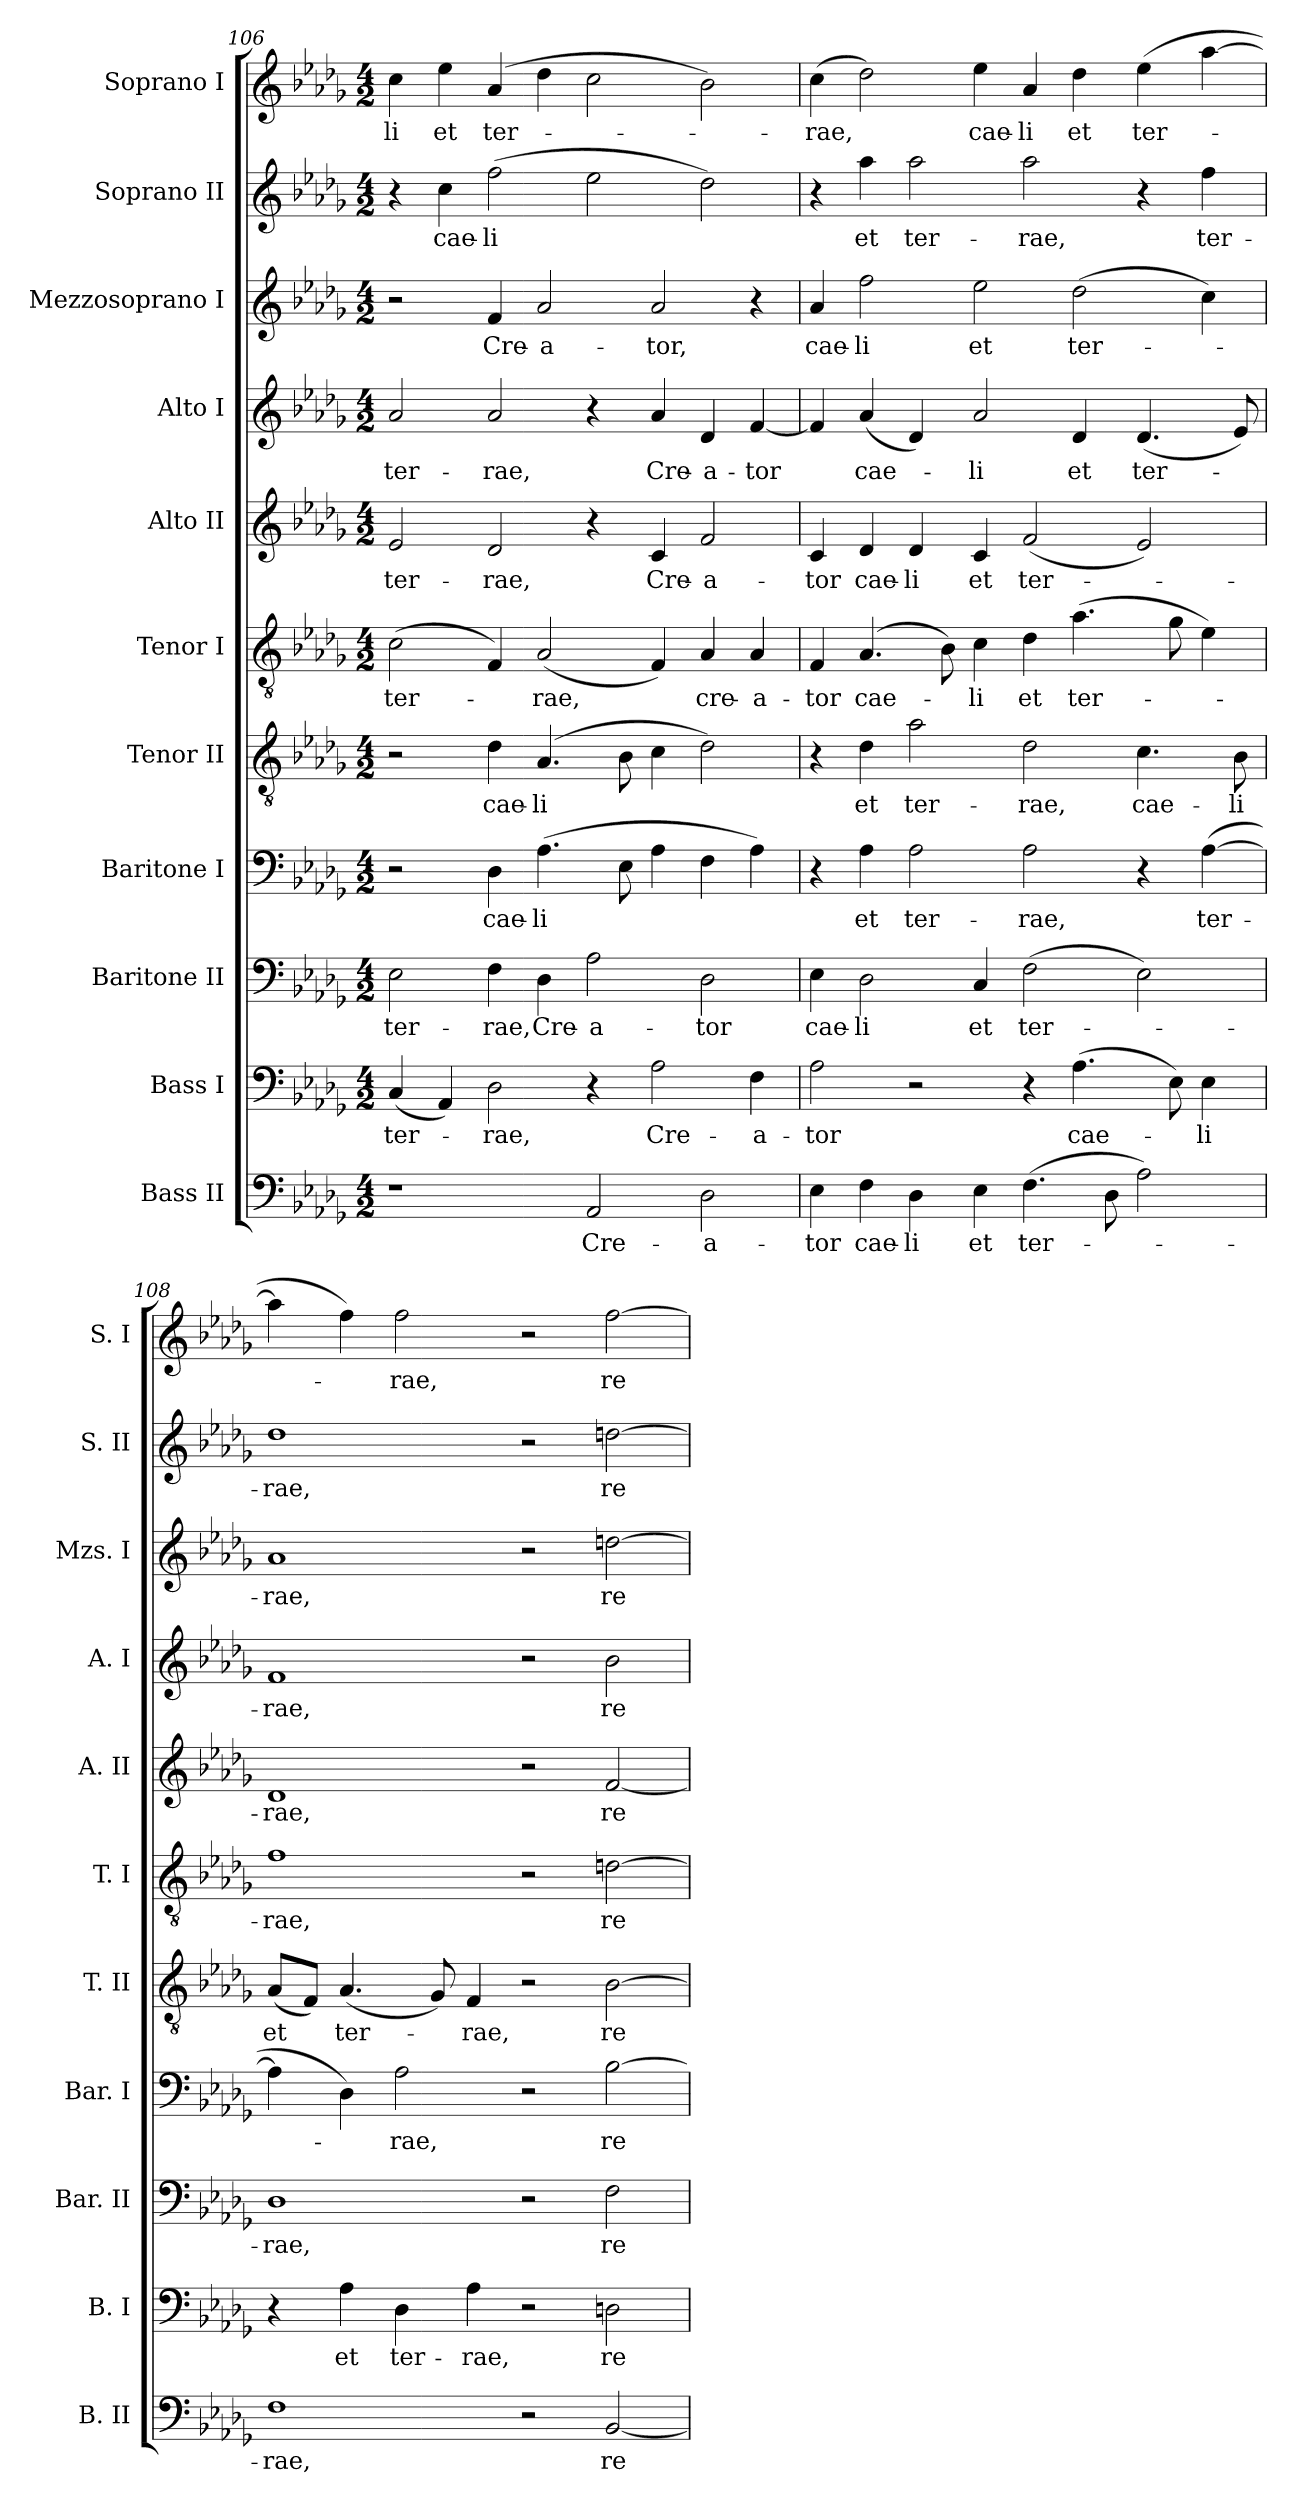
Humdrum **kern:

**kern	**text	**kern	**text	**kern	**text	**kern	**text	**kern	**text	**kern	**text	**kern	**text	**kern	**text	**kern	**text	**kern	**text	**kern	**text
*part11	*part11	*part10	*part10	*part9	*part9	*part8	*part8	*part7	*part7	*part6	*part6	*part5	*part5	*part4	*part4	*part3	*part3	*part2	*part2	*part1	*part1
*staff11	*staff11	*staff10	*staff10	*staff9	*staff9	*staff8	*staff8	*staff7	*staff7	*staff6	*staff6	*staff5	*staff5	*staff4	*staff4	*staff3	*staff3	*staff2	*staff2	*staff1	*staff1
*I"Bass II	*	*I"Bass I	*	*I"Baritone II	*	*I"Baritone I	*	*I"Tenor II	*	*I"Tenor I	*	*I"Alto II	*	*I"Alto I	*	*I"Mezzosoprano I	*	*I"Soprano II	*	*I"Soprano I	*
*I'B. II	*	*I'B. I	*	*I'Bar. II	*	*I'Bar. I	*	*I'T. II	*	*I'T. I	*	*I'A. II	*	*I'A. I	*	*I'Mzs. I	*	*I'S. II	*	*I'S. I	*
*clefF4	*	*clefF4	*	*clefF4	*	*clefF4	*	*clefGv2	*	*clefGv2	*	*clefG2	*	*clefG2	*	*clefG2	*	*clefG2	*	*clefG2	*
*k[b-e-a-d-g-]	*	*k[b-e-a-d-g-]	*	*k[b-e-a-d-g-]	*	*k[b-e-a-d-g-]	*	*k[b-e-a-d-g-]	*	*k[b-e-a-d-g-]	*	*k[b-e-a-d-g-]	*	*k[b-e-a-d-g-]	*	*k[b-e-a-d-g-]	*	*k[b-e-a-d-g-]	*	*k[b-e-a-d-g-]	*
*D-:	*	*D-:	*	*D-:	*	*D-:	*	*D-:	*	*D-:	*	*D-:	*	*D-:	*	*D-:	*	*D-:	*	*D-:	*
*M4/2	*	*M4/2	*	*M4/2	*	*M4/2	*	*M4/2	*	*M4/2	*	*M4/2	*	*M4/2	*	*M4/2	*	*M4/2	*	*M4/2	*
=106	=106	=106	=106	=106	=106	=106	=106	=106	=106	=106	=106	=106	=106	=106	=106	=106	=106	=106	=106	=106	=106
1r	.	(4C/	ter-	2E-\	ter-	2r	.	2r	.	(2c\	ter-	2e-/	ter-	2a-/	ter-	2r	.	4r	.	4cc\	-li
.	.	4AA-/)	.	.	.	.	.	.	.	.	.	.	.	.	.	.	.	4cc\	cae-	4ee-\	et
.	.	2D-\	-rae,	4F\	-rae,	4D-\	cae-	4d-\	cae-	4F/)	.	2d-/	-rae,	2a-/	-rae,	4f/	Cre-	(2ff\	-li	(4a-/	ter-
.	.	.	.	4D-\	Cre-	(4.A-\	-li	(4.A-/	-li	(2A-/	-rae,	.	.	.	.	2a-/	-a-	.	.	4dd-\	.
2AA-/	Cre-	4r	.	2A-\	-a-	.	.	.	.	.	.	4r	.	4r	.	.	.	2ee-\	.	2cc\	.
.	.	.	.	.	.	8E-\	.	8B-\	.	.	.	.	.	.	.	.	.	.	.	.	.
.	.	2A-\	Cre-	.	.	4A-\	.	4c\	.	4F/)	.	4c/	Cre-	4a-/	Cre-	2a-/	-tor,	.	.	.	.
2D-\	-a-	.	.	2D-\	-tor	4F\	.	2d-\)	.	4A-/	cre-	2f/	-a-	4d-/	-a-	.	.	2dd-\)	.	2b-\)	.
.	.	4F\	-a-	.	.	4A-\)	.	.	.	4A-/	-a-	.	.	[4f/	-tor	4r	.	.	.	.	.
!!LO:PB:g=z
=107	=107	=107	=107	=107	=107	=107	=107	=107	=107	=107	=107	=107	=107	=107	=107	=107	=107	=107	=107	=107	=107
4E-\	-tor	2A-\	-tor	4E-\	cae-	4r	.	4r	.	4F/	-tor	4c/	-tor	4f/]	.	4a-/	cae-	4r	.	(4cc\	-rae,
4F\	cae-	.	.	2D-\	-li	4A-\	et	4d-\	et	(4.A-/	cae-	4d-/	cae-	(4a-/	cae-	2ff\	-li	4aa-\	et	2dd-\)	.
4D-\	-li	2r	.	.	.	2A-\	ter-	2a-\	ter-	.	.	4d-/	-li	4d-/)	.	.	.	2aa-\	ter-	.	.
.	.	.	.	.	.	.	.	.	.	8B-\)	.	.	.	.	.	.	.	.	.	.	.
4E-\	et	.	.	4C/	et	.	.	.	.	4c\	-li	4c/	et	2a-/	-li	2ee-\	et	.	.	4ee-\	cae-
(4.F\	ter-	4r	.	(2F\	ter-	2A-\	-rae,	2d-\	-rae,	4d-\	et	(2f/	ter-	.	.	.	.	2aa-\	-rae,	4a-/	-li
.	.	(4.A-\	cae-	.	.	.	.	.	.	(4.a-\	ter-	.	.	4d-/	et	(2dd-\	ter-	.	.	4dd-\	et
8D-\	.	.	.	.	.	.	.	.	.	.	.	.	.	.	.	.	.	.	.	.	.
2A-\)	.	.	.	2E-\)	.	4r	.	4.c\	cae-	.	.	2e-/)	.	(4.d-/	ter-	.	.	4r	.	(4ee-\	ter-
.	.	8E-\)	.	.	.	.	.	.	.	8g-\	.	.	.	.	.	.	.	.	.	.	.
.	.	4E-\	-li	.	.	([4A-\	ter-	.	.	4e-\)	.	.	.	.	.	4cc\)	.	4ff\	ter-	[4aa-\	.
.	.	.	.	.	.	.	.	8B-\	-li	.	.	.	.	8e-/)	.	.	.	.	.	.	.
=108	=108	=108	=108	=108	=108	=108	=108	=108	=108	=108	=108	=108	=108	=108	=108	=108	=108	=108	=108	=108	=108
1F	-rae,	4r	.	1D-	-rae,	4A-\]	.	(8A-/L	et	1f	-rae,	1d-	-rae,	1f	-rae,	1a-	-rae,	1dd-	-rae,	4aa-\]	.
.	.	.	.	.	.	.	.	8F/J)	.	.	.	.	.	.	.	.	.	.	.	.	.
.	.	4A-\	et	.	.	4D-\)	.	(4.A-/	ter-	.	.	.	.	.	.	.	.	.	.	4ff\)	.
.	.	4D-\	ter-	.	.	2A-\	-rae,	.	.	.	.	.	.	.	.	.	.	.	.	2ff\	-rae,
.	.	.	.	.	.	.	.	8G-/)	.	.	.	.	.	.	.	.	.	.	.	.	.
.	.	4A-\	-rae,	.	.	.	.	4F/	-rae,	.	.	.	.	.	.	.	.	.	.	.	.
2r	.	2r	.	2r	.	2r	.	2r	.	2r	.	2r	.	2r	.	2r	.	2r	.	2r	.
[2BB-/	re-	2Dn\	re-	2F\	re-	[2B-\	re-	[2B-\	re-	[2dn\	re-	[2f/	re-	2b-\	re-	[2ddn\	re-	[2ddn\	re-	[2ff\	re-
=	=	=	=	=	=	=	=	=	=	=	=	=	=	=	=	=	=	=	=	=	=
*-	*-	*-	*-	*-	*-	*-	*-	*-	*-	*-	*-	*-	*-	*-	*-	*-	*-	*-	*-	*-	*-
